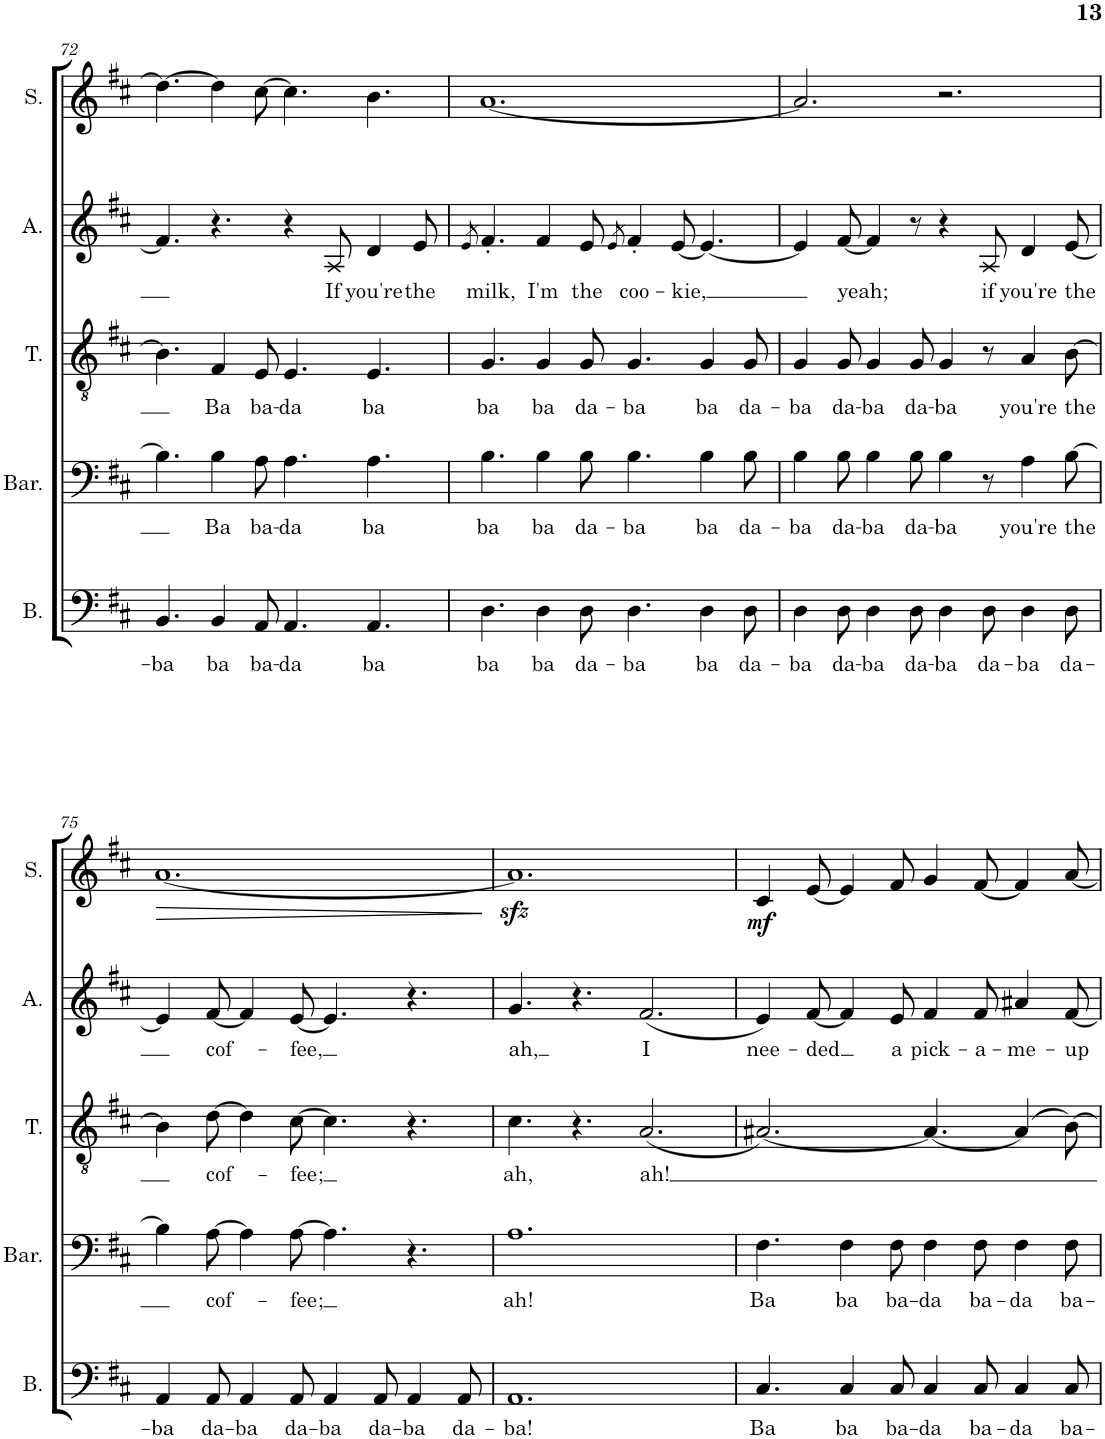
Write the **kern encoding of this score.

**kern	**text	**kern	**text	**kern	**text	**kern	**text	**kern	**dynam
*part5	*part5	*part4	*part4	*part3	*part3	*part2	*part2	*part1	*part1
*staff5	*staff5	*staff4	*staff4	*staff3	*staff3	*staff2	*staff2	*staff1	*staff1
*I"Bass	*	*I"Baritone	*	*I"Tenor	*	*I"Alto	*	*I"Soprano	*
*I'B.	*	*I'Bar.	*	*I'T.	*	*I'A.	*	*I'S.	*
!!LO:PB:g=z
*clefF4	*	*clefF4	*	*clefGv2	*	*clefG2	*	*clefG2	*
*k[f#c#]	*	*k[f#c#]	*	*k[f#c#]	*	*k[f#c#]	*	*k[f#c#]	*
*M12/8	*	*M12/8	*	*M12/8	*	*M12/8	*	*M12/8	*
=72	=72	=72	=72	=72	=72	=72	=72	=72	=72
!	!LO:LY:b	!	!	!	!	!	!	!	!
4.BB/	-ba	4.B\]	.	4.B\]	.	4.f#/]	.	4.dd\_	.
!	!LO:LY:b	!	!LO:LY:b	!	!LO:LY:b	!	!	!	!
4BB/	ba	4B\	Ba	4F#/	Ba	4.r	.	4dd\]	.
!	!LO:LY:b	!	!LO:LY:b	!	!LO:LY:b	!	!	!	!
8AA/	ba-	8A\	ba-	8E/	ba-	.	.	[8cc#\	.
!	!LO:LY:b	!	!LO:LY:b	!	!LO:LY:b	!	!	!	!
4.AA/	-da	4.A\	-da	4.E/	-da	4r	.	4.cc#\]	.
!	!	!	!	!	!	!	!LO:LY:b	!	!
.	.	.	.	.	.	8A/	If	.	.
!	!LO:LY:b	!	!LO:LY:b	!	!LO:LY:b	!	!LO:LY:b	!	!
4.AA/	ba	4.A\	ba	4.E/	ba	4d/	you're	4.b\	.
!	!	!	!	!	!	!	!LO:LY:b	!	!
.	.	.	.	.	.	8e/	the	.	.
=73	=73	=73	=73	=73	=73	=73	=73	=73	=73
.	.	.	.	.	.	8qe/	.	.	.
!	!LO:LY:b	!	!LO:LY:b	!	!LO:LY:b	!	!LO:LY:b	!	!
4.D\	ba	4.B\	ba	4.G/	ba	4.f#'/	milk,	[1.a	.
!	!LO:LY:b	!	!LO:LY:b	!	!LO:LY:b	!	!LO:LY:b	!	!
4D\	ba	4B\	ba	4G/	ba	4f#/	I'm	.	.
!	!LO:LY:b	!	!LO:LY:b	!	!LO:LY:b	!	!LO:LY:b	!	!
8D\	da-	8B\	da-	8G/	da-	8e/	the	.	.
.	.	.	.	.	.	8qe/	.	.	.
!	!LO:LY:b	!	!LO:LY:b	!	!LO:LY:b	!	!LO:LY:b	!	!
4.D\	-ba	4.B\	-ba	4.G/	-ba	4f#'/	coo-	.	.
!	!	!	!	!	!	!	!LO:LY:b	!	!
.	.	.	.	.	.	[8e/	-kie,	.	.
!	!LO:LY:b	!	!LO:LY:b	!	!LO:LY:b	!	!	!	!
4D\	ba	4B\	ba	4G/	ba	4.e/_	.	.	.
!	!LO:LY:b	!	!LO:LY:b	!	!LO:LY:b	!	!	!	!
8D\	da-	8B\	da-	8G/	da-	.	.	.	.
=74	=74	=74	=74	=74	=74	=74	=74	=74	=74
!	!LO:LY:b	!	!LO:LY:b	!	!LO:LY:b	!	!	!	!
4D\	-ba	4B\	-ba	4G/	-ba	4e/]	.	2.a/]	.
!	!LO:LY:b	!	!LO:LY:b	!	!LO:LY:b	!	!LO:LY:b	!	!
8D\	da-	8B\	da-	8G/	da-	[8f#/	yeah;	.	.
!	!LO:LY:b	!	!LO:LY:b	!	!LO:LY:b	!	!	!	!
4D\	-ba	4B\	-ba	4G/	-ba	4f#/]	.	.	.
!	!LO:LY:b	!	!LO:LY:b	!	!LO:LY:b	!	!	!	!
8D\	da-	8B\	da-	8G/	da-	8r	.	.	.
!	!LO:LY:b	!	!LO:LY:b	!	!LO:LY:b	!	!	!	!
4D\	-ba	4B\	-ba	4G/	-ba	4r	.	2.r	.
!	!LO:LY:b	!	!	!	!	!	!LO:LY:b	!	!
8D\	da-	8r	.	8r	.	8A/	if	.	.
!	!LO:LY:b	!	!LO:LY:b	!	!LO:LY:b	!	!LO:LY:b	!	!
4D\	-ba	4A\	you're	4A/	you're	4d/	you're	.	.
!	!LO:LY:b	!	!LO:LY:b	!	!LO:LY:b	!	!LO:LY:b	!	!
8D\	da-	[8B\	the	[8B\	the	[8e/	the	.	.
!!LO:LB:g=z
=75	=75	=75	=75	=75	=75	=75	=75	=75	=75
!	!LO:LY:b	!	!	!	!	!	!	!	!LO:HP:b
4AA/	-ba	4B\]	.	4B\]	.	4e/]	.	[1.a	>
!	!LO:LY:b	!	!LO:LY:b	!	!LO:LY:b	!	!LO:LY:b	!	!
8AA/	da-	[8A\	cof-	[8d\	cof-	[8f#/	cof-	.	.
!	!LO:LY:b	!	!	!	!	!	!	!	!
4AA/	-ba	4A\]	.	4d\]	.	4f#/]	.	.	.
!	!LO:LY:b	!	!LO:LY:b	!	!LO:LY:b	!	!LO:LY:b	!	!
8AA/	da-	[8A\	-fee;	[8c#\	-fee;	[8e/	-fee,	.	.
!	!LO:LY:b	!	!	!	!	!	!	!	!
4AA/	-ba	4.A\]	.	4.c#\]	.	4.e/]	.	.	.
!	!LO:LY:b	!	!	!	!	!	!	!	!
8AA/	da-	.	.	.	.	.	.	.	.
!	!LO:LY:b	!	!	!	!	!	!	!	!
4AA/	-ba	4.r	.	4.r	.	4.r	.	.	.
!	!LO:LY:b	!	!	!	!	!	!	!	!
8AA/	da-	.	.	.	.	.	.	.	.
.	.	.	.	.	.	.	.	.	]
=76	=76	=76	=76	=76	=76	=76	=76	=76	=76
!	!LO:LY:b	!	!LO:LY:b	!	!LO:LY:b	!	!LO:LY:b	!	!
1.AA	-ba!	1.A	ah!	4.c#\	ah,	4.g/	ah,	1.azz<]	.
.	.	.	.	4.r	.	4.r	.	.	.
!	!	!	!	!	!LO:LY:b	!	!LO:LY:b	!	!
.	.	.	.	(2.A/	ah!	(2.f#/	I	.	.
=77	=77	=77	=77	=77	=77	=77	=77	=77	=77
!	!LO:LY:b	!	!LO:LY:b	!	!	!	!LO:LY:b	!	!LO:DY:b
4.C#/	Ba	4.F#\	Ba	[2.A#X/)	.	4e/)	nee-	4c#/	mf
!	!	!	!	!	!	!	!LO:LY:b	!	!
.	.	.	.	.	.	[8f#/	-ded	[8e/	.
!	!LO:LY:b	!	!LO:LY:b	!	!	!	!	!	!
4C#/	ba	4F#\	ba	.	.	4f#/]	.	4e/]	.
!	!LO:LY:b	!	!LO:LY:b	!	!	!	!LO:LY:b	!	!
8C#/	ba-	8F#\	ba-	.	.	8e/	a	8f#/	.
!	!LO:LY:b	!	!LO:LY:b	!	!	!	!LO:LY:b	!	!
4C#/	-da	4F#\	-da	4.A#/_	.	4f#/	pick-	4g/	.
!	!LO:LY:b	!	!LO:LY:b	!	!	!	!LO:LY:b	!	!
8C#/	ba-	8F#\	ba-	.	.	8f#/	-a-	[8f#/	.
!	!LO:LY:b	!	!LO:LY:b	!	!	!	!LO:LY:b	!	!
4C#/	-da	4F#\	-da	(4A#/]	.	4a#X/	-me-	4f#/]	.
!	!LO:LY:b	!	!LO:LY:b	!	!	!	!LO:LY:b	!	!
8C#/	ba-	8F#\	ba-	[8B\)	.	[8f#/	-up	[8a/	.
=	=	=	=	=	=	=	=	=	=
*-	*-	*-	*-	*-	*-	*-	*-	*-	*-
